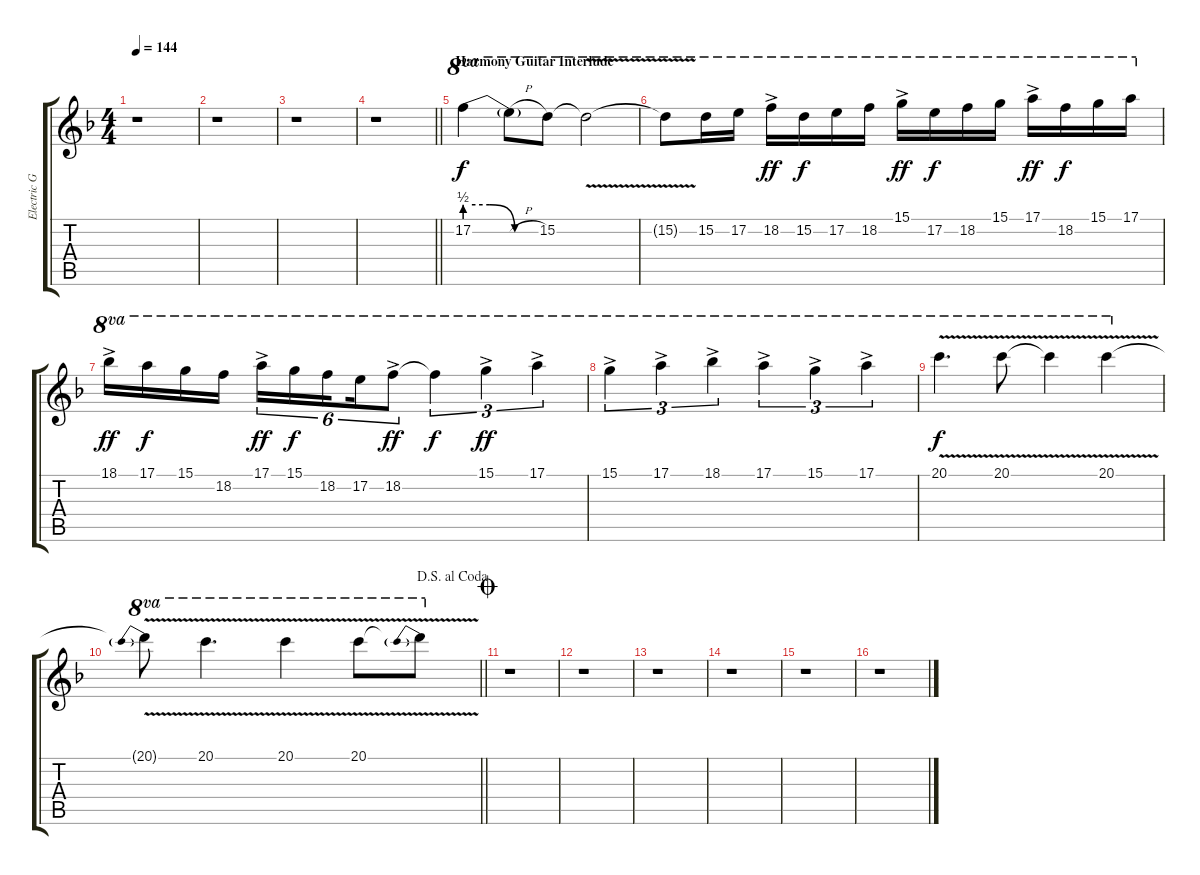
\track ("Electric Guitar" "Electric G") {instrument distortionguitar}
\staff {score tabs}
\tuning (E4 B3 G3 D3 A2 E2) {hide}
\ts (4 4)
\tempo 144
\clef g2
\ks f
r.1{dy f} |
r.1 |
r.1 |
\barLineRight lightlight
r.1 |
\section ("" "Harmony Guitar Interlude")
17.2{be (custom 0 2 20 2 40 0 60 0)}.4{ot 8va} 17.2{h t}.8{ot 8va} 15.2.8{ot 8va} 15.2{v t}.2{ot 8va} |
15.2{t}.8{ot 8va} 15.2.16{ot 8va} 17.2.16{ot 8va} 18.2{ac}.16{ot 8va dy ff} 15.2.16{ot 8va dy f} 17.2.16{ot 8va} 18.2.16{ot 8va} 15.1{ac}.16{ot 8va dy ff} 17.2.16{ot 8va dy f} 18.2.16{ot 8va} 15.1.16{ot 8va} 17.1{ac}.16{ot 8va dy ff} 18.2.16{ot 8va dy f} 15.1.16{ot 8va} 17.1.16{ot 8va} |
18.1{ac}.16{ot 8va dy ff} 17.1.16{ot 8va dy f} 15.1.16{ot 8va} 18.2.16{ot 8va} 17.1{ac}.16{tu (6 4) ot 8va dy ff} 15.1.16{tu (6 4) ot 8va dy f} 18.2.16{tu (6 4) ot 8va beam splitsecondary} 17.2.16{tu (6 4) ot 8va} 18.2{ac}.8{tu (6 4) ot 8va dy ff} 18.2{t}.4{tu (3 2) ot 8va dy f} 15.1{ac}.4{tu (3 2) ot 8va dy ff} 17.1{ac}.4{tu (3 2) ot 8va} |
15.1{ac}.4{tu (3 2) ot 8va} 17.1{ac}.4{tu (3 2) ot 8va} 18.1{ac}.4{tu (3 2) ot 8va} 17.1{ac}.4{tu (3 2) ot 8va} 15.1{ac}.4{tu (3 2) ot 8va} 17.1{ac}.4{tu (3 2) ot 8va} |
20.1{v}.4{d ot 8va dy f} 20.1{v}.8{ot 8va} 20.1{v t}.4{ot 8va} 20.1{v}.4{ot 8va} |
\jump dalsegnoalcoda
\barLineRight lightlight
20.1{be (prebend 0 4 60 4) t}.8{ot 8va} 20.1{v}.4{d ot 8va} 20.1{v}.4{ot 8va} 20.1{v}.8{ot 8va} 20.1{be (prebend 0 4 60 4) t}.8{ot 8va} |
\jump coda
r.1 |
r.1 |
r.1 |
r.1 |
r.1 |
r.1
